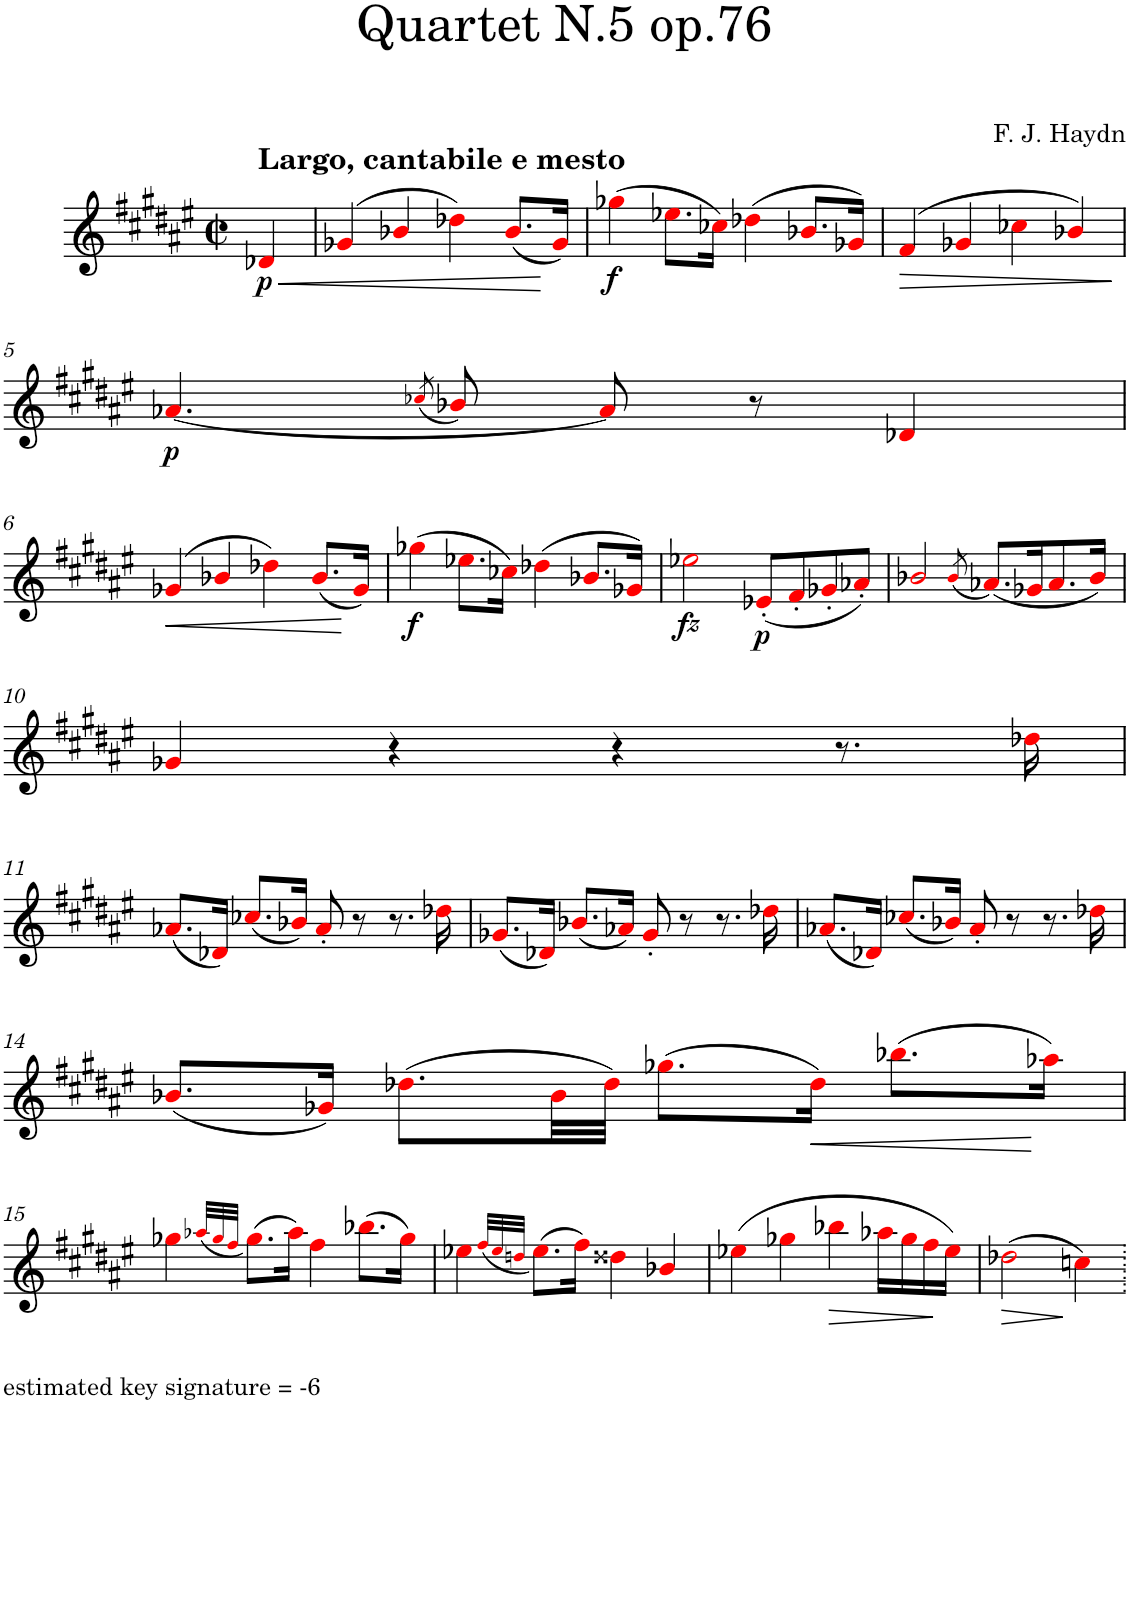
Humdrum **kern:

**kern	**dynam
*part1	*part1
*staff1	*staff1
*I"Voice	*
*I'V	*
*clefG2	*
*k[f#c#g#d#a#e#]	*
*M2/2	*
*met(c|)	*
=1	=1
!LO:TX:a:B:t=Largo, cantabile e mesto	!
!	!LO:HP:b
!	!LO:DY:n=1:b
4d-Xi/	< p
=2	=2
(>4g-Xi/	.
4b-Xi/	.
4dd-Xi\)	.
(<8.b-i/L	.
16g-i/Jk)	[
=3	=3
!	!LO:DY:b
(>4gg-Xi\	f
8.ee-Xi\L	.
16cc-Xi\Jk)	.
(>4dd-Xi\	.
8.b-Xi/L	.
16g-Xi/Jk)	.
=4	=4
!	!LO:HP:b
(>4f#i/	>
4g-Xi/	.
4cc-Xi\	.
4b-Xi/)	.
.	]
!!LO:LB:g=z
=5	=5
!	!LO:DY:b
[4.a-Xi/	p
(<8qcc-Xi/	.
8b-Xi/)	.
8a-i/]	.
8r	.
4d-Xi/	.
!!LO:LB:g=z
=6	=6
!	!LO:HP:b
(>4g-Xi/	<
4b-Xi/	.
4dd-Xi\)	.
(<8.b-i/L	.
16g-i/Jk)	[
=7	=7
!	!LO:DY:b
(>4gg-Xi\	f
8.ee-Xi\L	.
16cc-Xi\Jk)	.
(>4dd-Xi\	.
8.b-Xi/L	.
16g-Xi/Jk)	.
=8	=8
!	!LO:DY:b
2ee-Xi\	fz
!	!LO:DY:b
(<8e-X'i/L	p
8f#'i/	.
8g-X'i/	.
8a-X'i/J)	.
=9	=9
2b-Xi/	.
(<8qb-i/	.
(<8.a-Xi/L)	.
16g-Xi/K	.
8.a-i/	.
16b-i/Jk)	.
!!LO:LB:g=z
=10	=10
4g-Xi/	.
4r	.
4r	.
8.r	.
16dd-Xi\	.
!!LO:LB:g=z
=11	=11
(<8.a-Xi/L	.
16d-Xi/Jk)	.
(<8.cc-Xi/L	.
16b-Xi/Jk)	.
8a-'i/	.
8r	.
8.r	.
16dd-Xi\	.
=12	=12
(<8.g-Xi/L	.
16d-Xi/Jk)	.
(<8.b-Xi/L	.
16a-Xi/Jk)	.
8g-'i/	.
8r	.
8.r	.
16dd-Xi\	.
=13	=13
(<8.a-Xi/L	.
16d-Xi/Jk)	.
(<8.cc-Xi/L	.
16b-Xi/Jk)	.
8a-'i/	.
8r	.
8.r	.
16dd-Xi\	.
!!LO:LB:g=z
=14	=14
(<8.b-Xi/L	.
16g-Xi/Jk)	.
(>8.dd-Xi\L	.
32b-i\LL	.
32dd-i\JJJ)	.
(>8.gg-Xi\L	.
!	!LO:HP:b
16dd-i\Jk)	<
(>8.bb-Xi\L	.
16aa-Xi\Jk)	[
!!LO:LB:g=z
=15	=15
4gg-Xi\	.
(<32qaa-Xi/LLL	.
32qgg-i/	.
32qff#i/JJJ	.
(>8.gg-i\L)	.
16aa-i\Jk)	.
4ff#i\	.
(>8.bb-Xi\L	.
16gg-i\Jk)	.
=16	=16
4ee-Xi\	.
(<32qff#i/LLL	.
32qee-i/	.
32qddni/JJJ	.
(>8.ee-i\L)	.
16ff#i\Jk)	.
4dd##Xi\	.
4b-Xi/	.
=17	=17
(>4ee-Xi\	.
4gg-Xi\	.
!	!LO:HP:b
4bb-Xi\	>
16aa-Xi\LL	.
16gg-i\	.
16ff#i\	.
16ee-i\JJ)	]
=18	=18
!	!LO:HP:b
(>2dd-Xi\	>
4ccni\)	]
=.	=.
*-	*-
